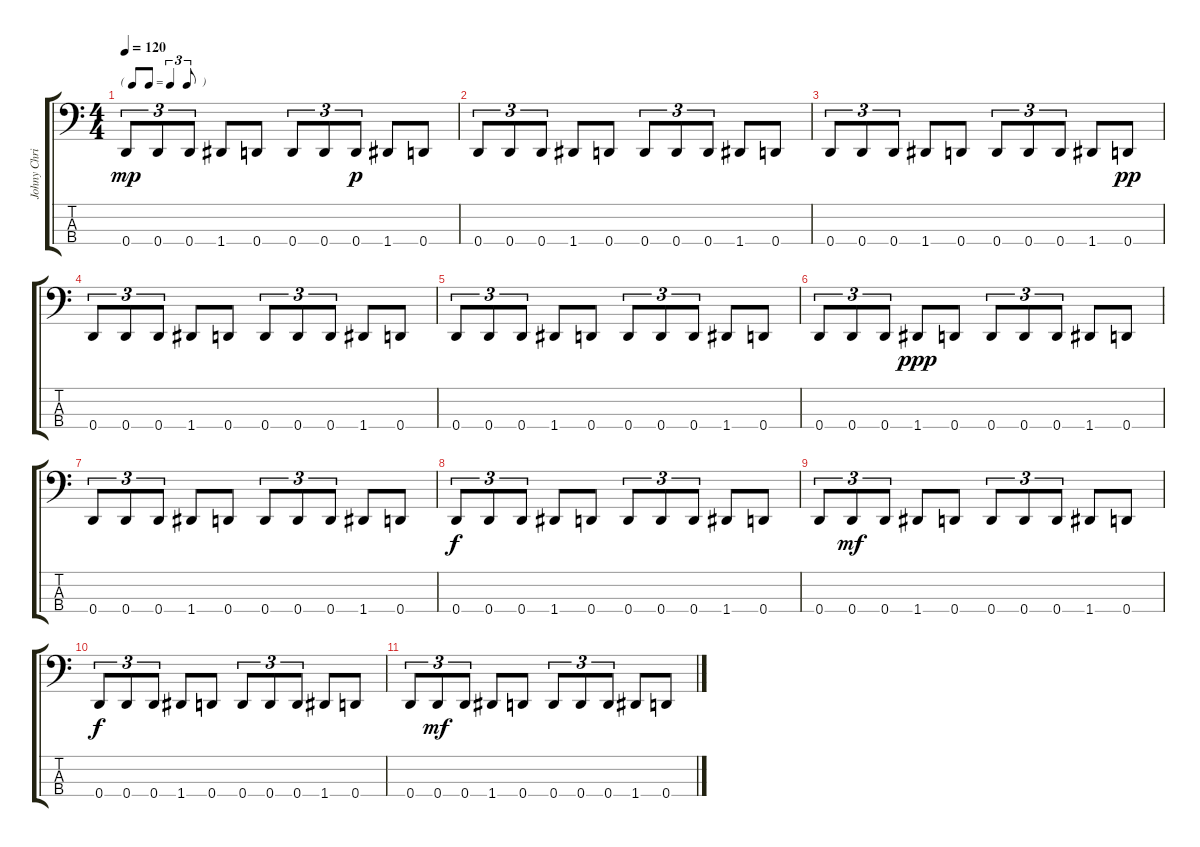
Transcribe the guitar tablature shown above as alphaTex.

\track ("Johny Christ" "Johny Chri") {instrument electricbasspick}
\staff {score tabs}
\tuning (G2 D2 A1 D1) {hide}
\ts (4 4)
\tf triplet8th
\tempo 120
\clef f4
\ks c
0.4.8{tu (3 2) dy mp} 0.4.8{tu (3 2)} 0.4.8{tu (3 2)} 1.4.8 0.4.8 0.4.8{tu (3 2)} 0.4.8{tu (3 2)} 0.4.8{tu (3 2) dy p} 1.4.8 0.4.8 |
0.4.8{tu (3 2) volume 7} 0.4.8{tu (3 2)} 0.4.8{tu (3 2)} 1.4.8 0.4.8 0.4.8{tu (3 2)} 0.4.8{tu (3 2)} 0.4.8{tu (3 2)} 1.4.8 0.4.8 |
0.4.8{tu (3 2)} 0.4.8{tu (3 2)} 0.4.8{tu (3 2)} 1.4.8 0.4.8 0.4.8{tu (3 2)} 0.4.8{tu (3 2)} 0.4.8{tu (3 2)} 1.4.8 0.4.8{dy pp} |
0.4.8{tu (3 2)} 0.4.8{tu (3 2)} 0.4.8{tu (3 2)} 1.4.8 0.4.8 0.4.8{tu (3 2)} 0.4.8{tu (3 2)} 0.4.8{tu (3 2)} 1.4.8 0.4.8 |
0.4.8{tu (3 2) volume 1} 0.4.8{tu (3 2)} 0.4.8{tu (3 2)} 1.4.8 0.4.8 0.4.8{tu (3 2)} 0.4.8{tu (3 2)} 0.4.8{tu (3 2)} 1.4.8 0.4.8 |
0.4.8{tu (3 2)} 0.4.8{tu (3 2)} 0.4.8{tu (3 2)} 1.4.8{dy ppp} 0.4.8 0.4.8{tu (3 2)} 0.4.8{tu (3 2)} 0.4.8{tu (3 2)} 1.4.8 0.4.8 |
0.4.8{tu (3 2) volume 1} 0.4.8{tu (3 2)} 0.4.8{tu (3 2)} 1.4.8 0.4.8 0.4.8{tu (3 2)} 0.4.8{tu (3 2)} 0.4.8{tu (3 2)} 1.4.8 0.4.8 |
0.4.8{tu (3 2) dy f volume 1} 0.4.8{tu (3 2)} 0.4.8{tu (3 2)} 1.4.8 0.4.8 0.4.8{tu (3 2)} 0.4.8{tu (3 2)} 0.4.8{tu (3 2)} 1.4.8 0.4.8 |
0.4.8{tu (3 2)} 0.4.8{tu (3 2) dy mf} 0.4.8{tu (3 2)} 1.4.8 0.4.8 0.4.8{tu (3 2)} 0.4.8{tu (3 2)} 0.4.8{tu (3 2)} 1.4.8 0.4.8 |
0.4.8{tu (3 2) dy f} 0.4.8{tu (3 2)} 0.4.8{tu (3 2)} 1.4.8 0.4.8 0.4.8{tu (3 2)} 0.4.8{tu (3 2)} 0.4.8{tu (3 2)} 1.4.8 0.4.8 |
0.4.8{tu (3 2)} 0.4.8{tu (3 2) dy mf} 0.4.8{tu (3 2)} 1.4.8 0.4.8 0.4.8{tu (3 2)} 0.4.8{tu (3 2)} 0.4.8{tu (3 2)} 1.4.8 0.4.8
